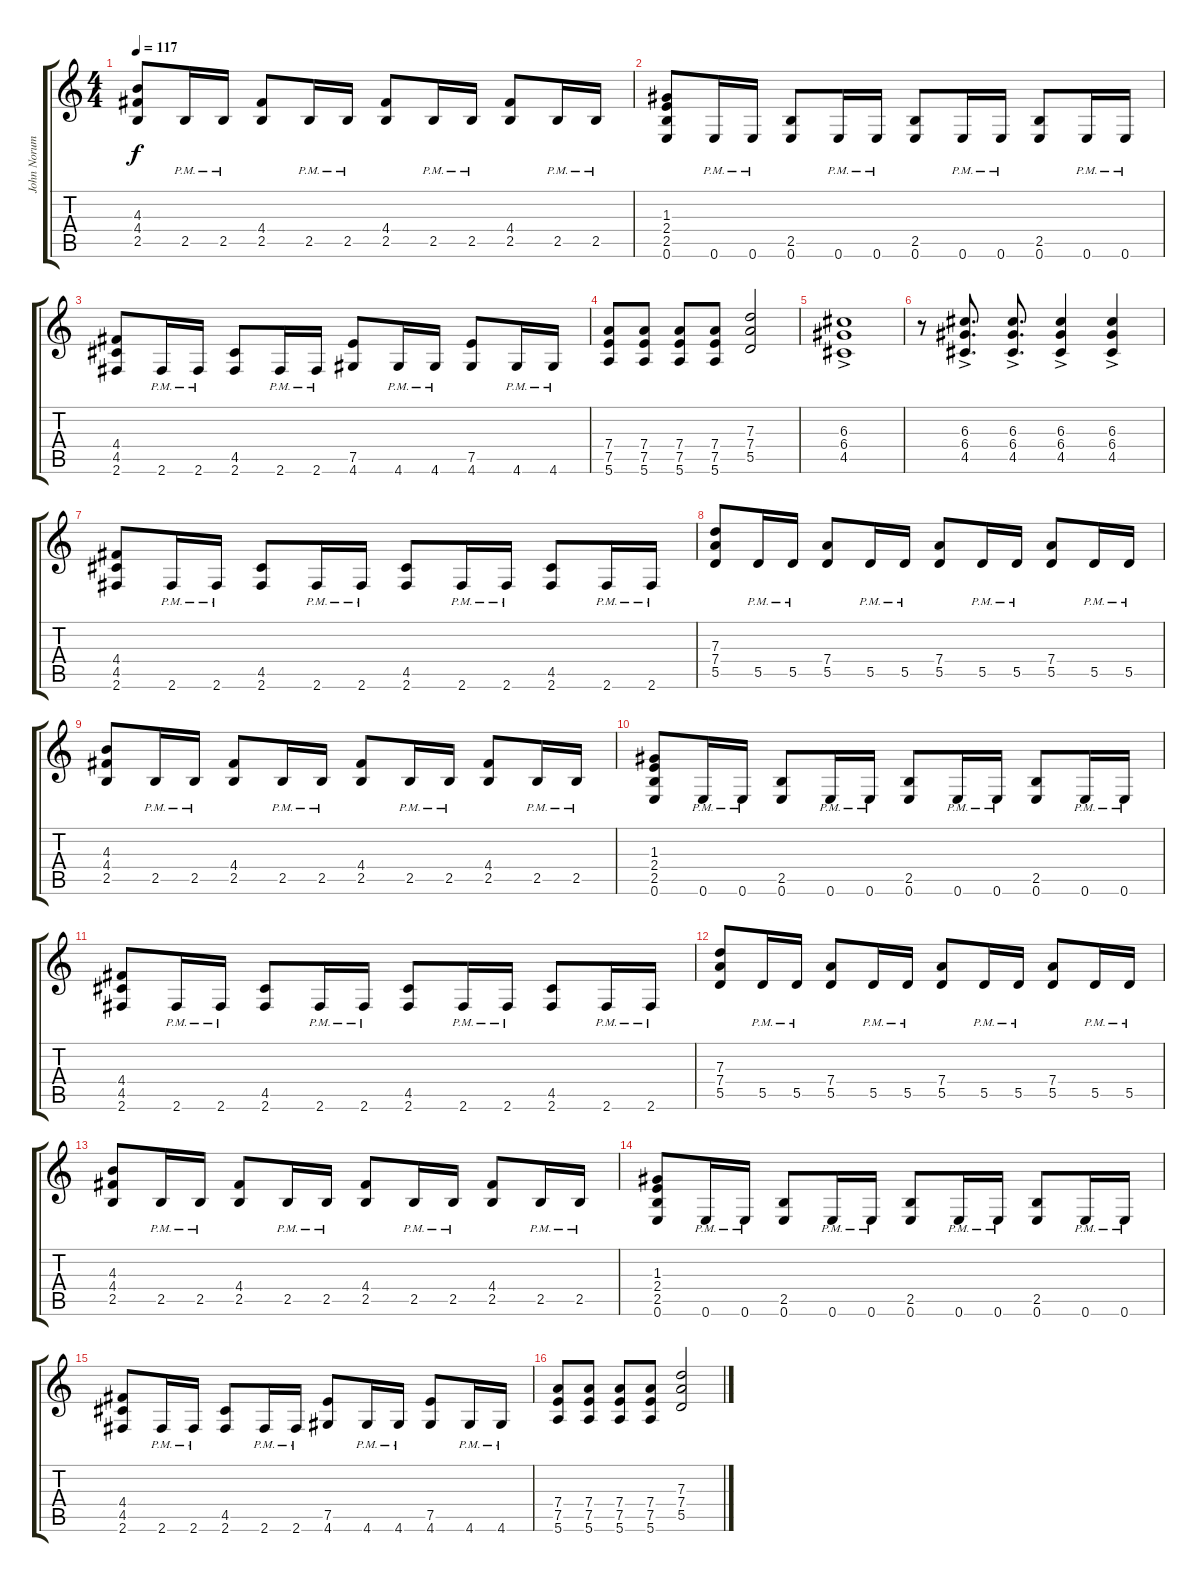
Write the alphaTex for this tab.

\track ("John Norum (Guitar)" "John Norum") {instrument distortionguitar}
\staff {score tabs}
\tuning (E4 B3 G3 D3 A2 E2) {hide}
\ts (4 4)
\tempo 117
\clef g2
\ks c
(4.3 4.4 2.5).8{dy f} 2.5{pm}.16 2.5{pm}.16 (4.4 2.5).8 2.5{pm}.16 2.5{pm}.16 (4.4 2.5).8 2.5{pm}.16 2.5{pm}.16 (4.4 2.5).8 2.5{pm}.16 2.5{pm}.16 |
(1.3 2.4 2.5 0.6).8 0.6{pm}.16 0.6{pm}.16 (2.5 0.6).8 0.6{pm}.16 0.6{pm}.16 (2.5 0.6).8 0.6{pm}.16 0.6{pm}.16 (2.5 0.6).8 0.6{pm}.16 0.6{pm}.16 |
(4.4 4.5 2.6).8 2.6{pm}.16 2.6{pm}.16 (4.5 2.6).8 2.6{pm}.16 2.6{pm}.16 (7.5 4.6).8 4.6{pm}.16 4.6{pm}.16 (7.5 4.6).8 4.6{pm}.16 4.6{pm}.16 |
(7.4 7.5 5.6).8 (7.4 7.5 5.6).8 (7.4 7.5 5.6).8 (7.4 7.5 5.6).8 (7.3 7.4 5.5).2 |
(6.3{ac} 6.4{ac} 4.5{ac}).1 |
r.8 (6.3{ac} 6.4{ac} 4.5{ac}).8{d} (6.3{ac} 6.4{ac} 4.5{ac}).8{d} (6.3{ac} 6.4{ac} 4.5{ac}).4 (6.3{ac} 6.4{ac} 4.5{ac}).4 |
(4.4 4.5 2.6).8 2.6{pm}.16 2.6{pm}.16 (4.5 2.6).8 2.6{pm}.16 2.6{pm}.16 (4.5 2.6).8 2.6{pm}.16 2.6{pm}.16 (4.5 2.6).8 2.6{pm}.16 2.6{pm}.16 |
(7.3 7.4 5.5).8 5.5{pm}.16 5.5{pm}.16 (7.4 5.5).8 5.5{pm}.16 5.5{pm}.16 (7.4 5.5).8 5.5{pm}.16 5.5{pm}.16 (7.4 5.5).8 5.5{pm}.16 5.5{pm}.16 |
(4.3 4.4 2.5).8 2.5{pm}.16 2.5{pm}.16 (4.4 2.5).8 2.5{pm}.16 2.5{pm}.16 (4.4 2.5).8 2.5{pm}.16 2.5{pm}.16 (4.4 2.5).8 2.5{pm}.16 2.5{pm}.16 |
(1.3 2.4 2.5 0.6).8 0.6{pm}.16 0.6{pm}.16 (2.5 0.6).8 0.6{pm}.16 0.6{pm}.16 (2.5 0.6).8 0.6{pm}.16 0.6{pm}.16 (2.5 0.6).8 0.6{pm}.16 0.6{pm}.16 |
(4.4 4.5 2.6).8 2.6{pm}.16 2.6{pm}.16 (4.5 2.6).8 2.6{pm}.16 2.6{pm}.16 (4.5 2.6).8 2.6{pm}.16 2.6{pm}.16 (4.5 2.6).8 2.6{pm}.16 2.6{pm}.16 |
(7.3 7.4 5.5).8 5.5{pm}.16 5.5{pm}.16 (7.4 5.5).8 5.5{pm}.16 5.5{pm}.16 (7.4 5.5).8 5.5{pm}.16 5.5{pm}.16 (7.4 5.5).8 5.5{pm}.16 5.5{pm}.16 |
(4.3 4.4 2.5).8 2.5{pm}.16 2.5{pm}.16 (4.4 2.5).8 2.5{pm}.16 2.5{pm}.16 (4.4 2.5).8 2.5{pm}.16 2.5{pm}.16 (4.4 2.5).8 2.5{pm}.16 2.5{pm}.16 |
(1.3 2.4 2.5 0.6).8 0.6{pm}.16 0.6{pm}.16 (2.5 0.6).8 0.6{pm}.16 0.6{pm}.16 (2.5 0.6).8 0.6{pm}.16 0.6{pm}.16 (2.5 0.6).8 0.6{pm}.16 0.6{pm}.16 |
(4.4 4.5 2.6).8 2.6{pm}.16 2.6{pm}.16 (4.5 2.6).8 2.6{pm}.16 2.6{pm}.16 (7.5 4.6).8 4.6{pm}.16 4.6{pm}.16 (7.5 4.6).8 4.6{pm}.16 4.6{pm}.16 |
(7.4 7.5 5.6).8 (7.4 7.5 5.6).8 (7.4 7.5 5.6).8 (7.4 7.5 5.6).8 (7.3 7.4 5.5).2
